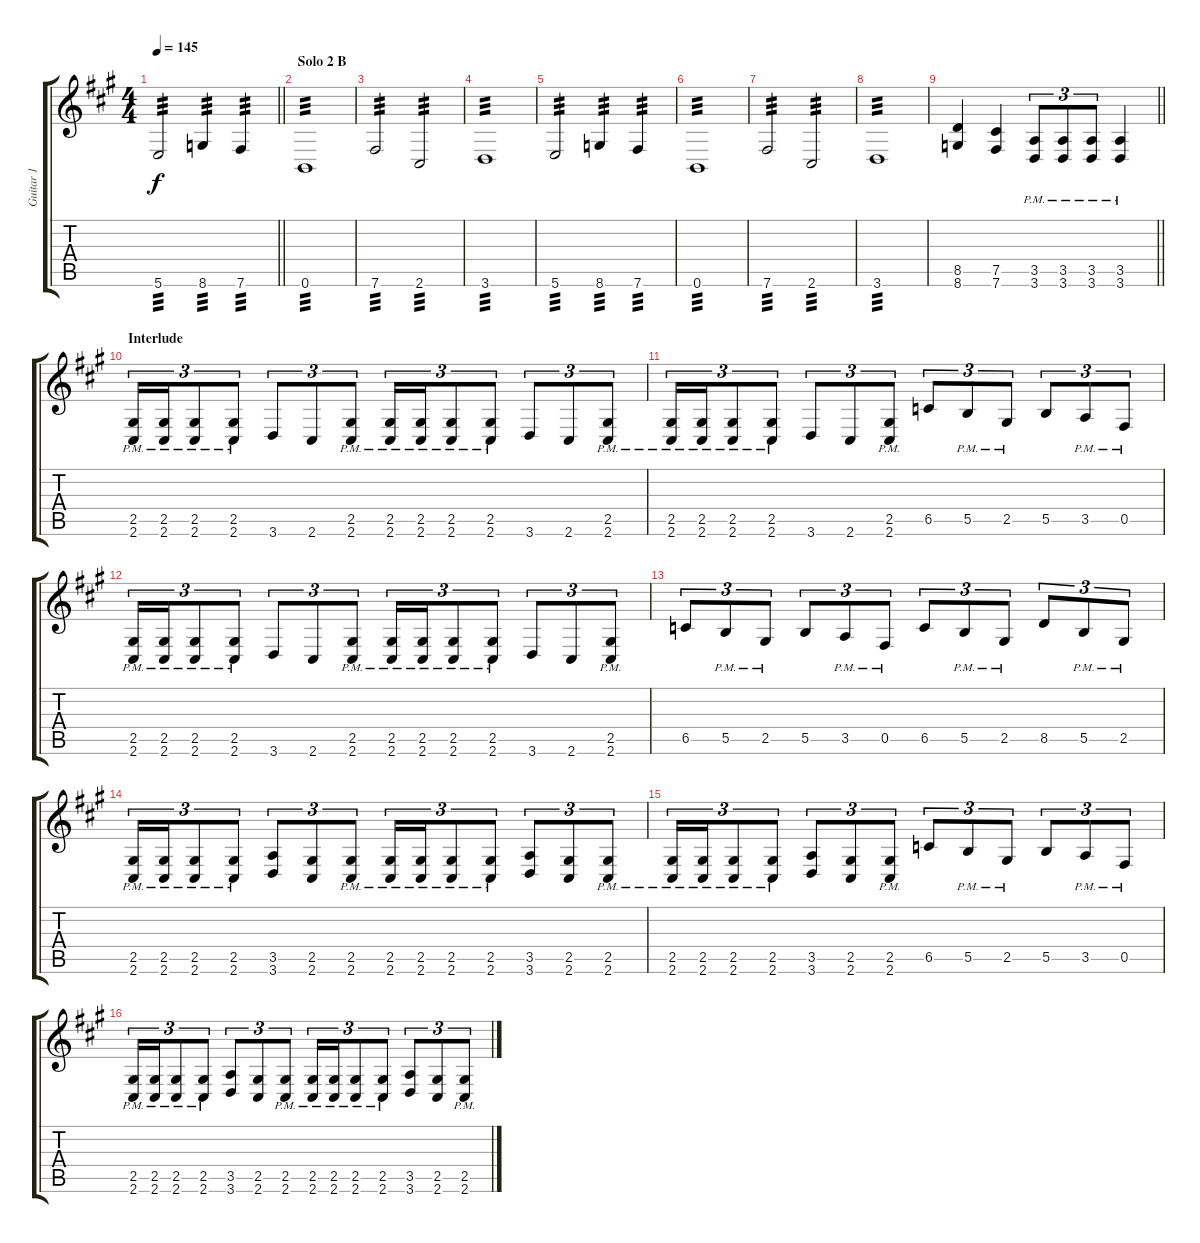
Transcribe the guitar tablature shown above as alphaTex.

\track ("Guitar 1" "Guitar 1") {instrument distortionguitar}
\staff {score tabs}
\tuning (Db4 Ab3 E3 B2 Gb2 B1) {hide}
\ts (4 4)
\tempo 145
\clef g2
\barLineRight lightlight
\ks a
5.6.2{tp 3 dy f} 8.6.4{tp 3} 7.6.4{tp 3} |
\section ("" "Solo 2 B")
0.6.1{tp 3} |
7.6.2{tp 3} 2.6.2{tp 3} |
3.6.1{tp 3} |
5.6.2{tp 3} 8.6.4{tp 3} 7.6.4{tp 3} |
0.6.1{tp 3} |
7.6.2{tp 3} 2.6.2{tp 3} |
3.6.1{tp 3} |
\barLineRight lightlight
(8.5 8.6).4 (7.5 7.6).4 (3.5{pm} 3.6{pm}).8{tu (3 2)} (3.5{pm} 3.6{pm}).8{tu (3 2)} (3.5{pm} 3.6{pm}).8{tu (3 2)} (3.5{pm} 3.6{pm}).4 |
\section ("" "Interlude")
(2.5{pm} 2.6{pm}).16{tu (3 2)} (2.5{pm} 2.6{pm}).16{tu (3 2)} (2.5{pm} 2.6{pm}).8{tu (3 2)} (2.5{pm} 2.6{pm}).8{tu (3 2)} 3.6.8{tu (3 2)} 2.6.8{tu (3 2)} (2.5{pm} 2.6{pm}).8{tu (3 2)} (2.5{pm} 2.6{pm}).16{tu (3 2)} (2.5{pm} 2.6{pm}).16{tu (3 2)} (2.5{pm} 2.6{pm}).8{tu (3 2)} (2.5{pm} 2.6{pm}).8{tu (3 2)} 3.6.8{tu (3 2)} 2.6.8{tu (3 2)} (2.5{pm} 2.6{pm}).8{tu (3 2)} |
(2.5{pm} 2.6{pm}).16{tu (3 2)} (2.5{pm} 2.6{pm}).16{tu (3 2)} (2.5{pm} 2.6{pm}).8{tu (3 2)} (2.5{pm} 2.6{pm}).8{tu (3 2)} 3.6.8{tu (3 2)} 2.6.8{tu (3 2)} (2.5{pm} 2.6{pm}).8{tu (3 2)} 6.5.8{tu (3 2)} 5.5{pm}.8{tu (3 2)} 2.5{pm}.8{tu (3 2)} 5.5.8{tu (3 2)} 3.5{pm}.8{tu (3 2)} 0.5{pm}.8{tu (3 2)} |
(2.5{pm} 2.6{pm}).16{tu (3 2)} (2.5{pm} 2.6{pm}).16{tu (3 2)} (2.5{pm} 2.6{pm}).8{tu (3 2)} (2.5{pm} 2.6{pm}).8{tu (3 2)} 3.6.8{tu (3 2)} 2.6.8{tu (3 2)} (2.5{pm} 2.6{pm}).8{tu (3 2)} (2.5{pm} 2.6{pm}).16{tu (3 2)} (2.5{pm} 2.6{pm}).16{tu (3 2)} (2.5{pm} 2.6{pm}).8{tu (3 2)} (2.5{pm} 2.6{pm}).8{tu (3 2)} 3.6.8{tu (3 2)} 2.6.8{tu (3 2)} (2.5{pm} 2.6{pm}).8{tu (3 2)} |
6.5.8{tu (3 2)} 5.5{pm}.8{tu (3 2)} 2.5{pm}.8{tu (3 2)} 5.5.8{tu (3 2)} 3.5{pm}.8{tu (3 2)} 0.5{pm}.8{tu (3 2)} 6.5.8{tu (3 2)} 5.5{pm}.8{tu (3 2)} 2.5{pm}.8{tu (3 2)} 8.5.8{tu (3 2)} 5.5{pm}.8{tu (3 2)} 2.5{pm}.8{tu (3 2)} |
(2.5{pm} 2.6{pm}).16{tu (3 2)} (2.5{pm} 2.6{pm}).16{tu (3 2)} (2.5{pm} 2.6{pm}).8{tu (3 2)} (2.5{pm} 2.6{pm}).8{tu (3 2)} (3.5 3.6).8{tu (3 2)} (2.5 2.6).8{tu (3 2)} (2.5{pm} 2.6{pm}).8{tu (3 2)} (2.5{pm} 2.6{pm}).16{tu (3 2)} (2.5{pm} 2.6{pm}).16{tu (3 2)} (2.5{pm} 2.6{pm}).8{tu (3 2)} (2.5{pm} 2.6{pm}).8{tu (3 2)} (3.5 3.6).8{tu (3 2)} (2.5 2.6).8{tu (3 2)} (2.5{pm} 2.6{pm}).8{tu (3 2)} |
(2.5{pm} 2.6{pm}).16{tu (3 2)} (2.5{pm} 2.6{pm}).16{tu (3 2)} (2.5{pm} 2.6{pm}).8{tu (3 2)} (2.5{pm} 2.6{pm}).8{tu (3 2)} (3.5 3.6).8{tu (3 2)} (2.5 2.6).8{tu (3 2)} (2.5{pm} 2.6{pm}).8{tu (3 2)} 6.5.8{tu (3 2)} 5.5{pm}.8{tu (3 2)} 2.5{pm}.8{tu (3 2)} 5.5.8{tu (3 2)} 3.5{pm}.8{tu (3 2)} 0.5{pm}.8{tu (3 2)} |
(2.5{pm} 2.6{pm}).16{tu (3 2)} (2.5{pm} 2.6{pm}).16{tu (3 2)} (2.5{pm} 2.6{pm}).8{tu (3 2)} (2.5{pm} 2.6{pm}).8{tu (3 2)} (3.5 3.6).8{tu (3 2)} (2.5 2.6).8{tu (3 2)} (2.5{pm} 2.6{pm}).8{tu (3 2)} (2.5{pm} 2.6{pm}).16{tu (3 2)} (2.5{pm} 2.6{pm}).16{tu (3 2)} (2.5{pm} 2.6{pm}).8{tu (3 2)} (2.5{pm} 2.6{pm}).8{tu (3 2)} (3.5 3.6).8{tu (3 2)} (2.5 2.6).8{tu (3 2)} (2.5{pm} 2.6{pm}).8{tu (3 2)}
